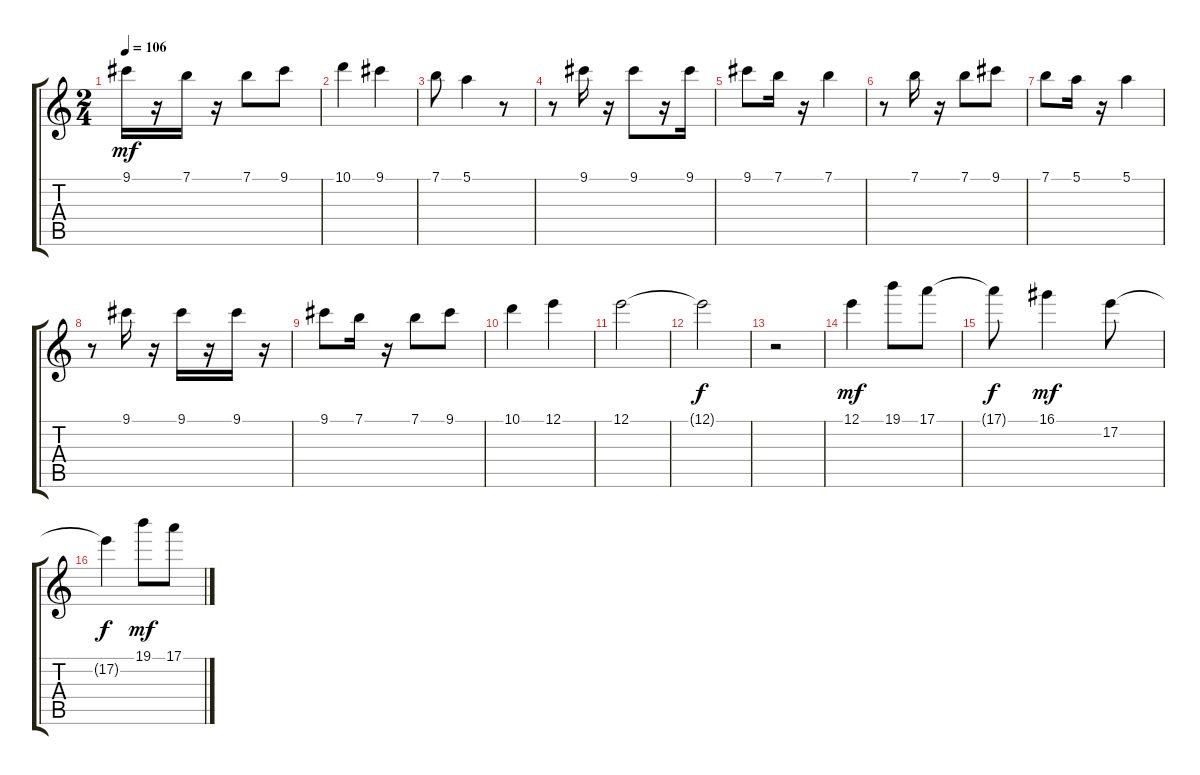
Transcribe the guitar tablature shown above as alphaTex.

\track "" {instrument electricguitarjazz}
\staff {score tabs}
\tuning (E4 B3 G3 D3 A2 E2) {hide}
\ts (2 4)
\tempo 106
\clef g2
\ks c
9.1.16{dy mf} r.16 7.1.16 r.16 7.1.8 9.1.8 |
10.1.4 9.1.4 |
7.1.8 5.1.4 r.8 |
r.8 9.1.16 r.16 9.1.8 r.16 9.1.16 |
9.1.8 7.1.16 r.16 7.1.4 |
r.8 7.1.16 r.16 7.1.8 9.1.8 |
7.1.8 5.1.16 r.16 5.1.4 |
r.8 9.1.16 r.16 9.1.16 r.16 9.1.16 r.16 |
9.1.8 7.1.16 r.16 7.1.8 9.1.8 |
10.1.4 12.1.4 |
12.1.2 |
12.1{t}.2{dy f} |
r.2 |
12.1.4{dy mf} 19.1.8 17.1.8 |
17.1{t}.8{dy f} 16.1.4{dy mf} 17.2.8 |
17.2{t}.4{dy f} 19.1.8{dy mf} 17.1.8
